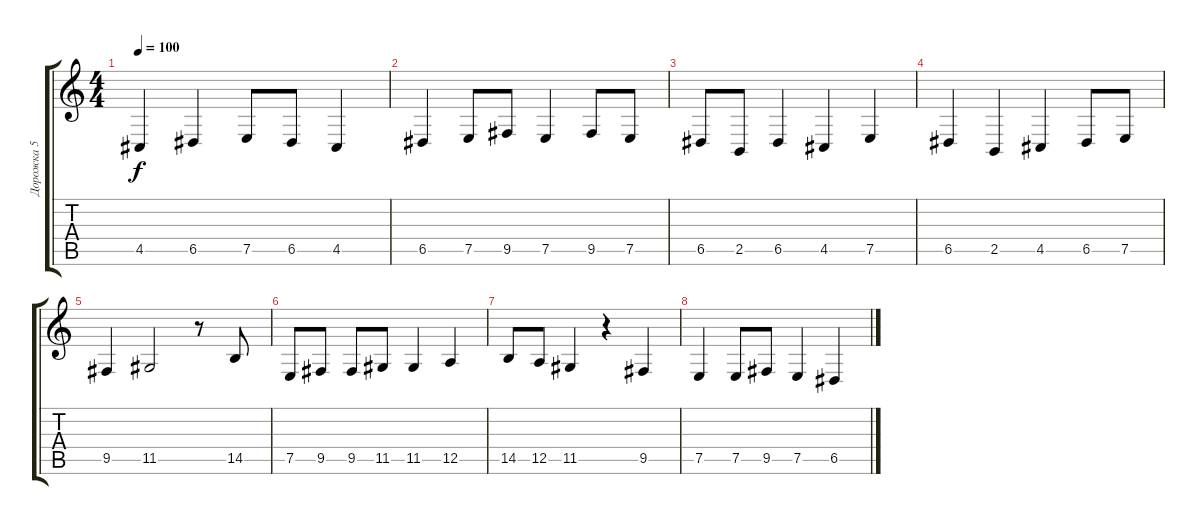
\track ("Дорожка 5" "Дорожка 5") {instrument musicbox}
\staff {score tabs}
\tuning (E4 B3 G3 D3 A2 E2) {hide}
\ts (4 4)
\tempo 100
\clef g2
\ks c
4.5.4{dy f} 6.5.4 7.5.8 6.5.8 4.5.4 |
6.5.4 7.5.8 9.5.8 7.5.4 9.5.8 7.5.8 |
6.5.8 2.5.8 6.5.4 4.5.4 7.5.4 |
6.5.4 2.5.4 4.5.4 6.5.8 7.5.8 |
9.5.4 11.5.2 r.8 14.5.8 |
7.5.8 9.5.8 9.5.8 11.5.8 11.5.4 12.5.4 |
14.5.8 12.5.8 11.5.4 r.4 9.5.4 |
7.5.4 7.5.8 9.5.8 7.5.4 6.5.4
